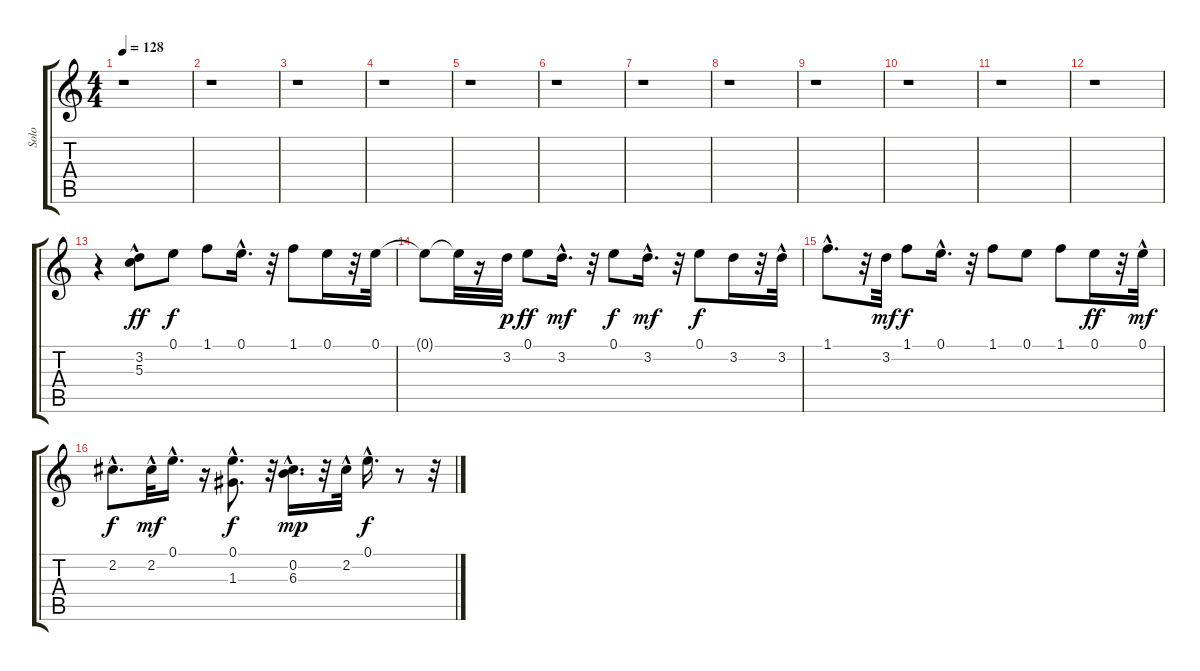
\track ("Solo " "Solo ") {instrument acousticguitarsteel}
\staff {score tabs}
\tuning (E4 B3 G3 D3 A2 E2) {hide}
\ts (4 4)
\tempo 128
\clef g2
\ks c
r.1{dy f} |
r.1 |
r.1 |
r.1 |
r.1 |
r.1 |
r.1 |
r.1 |
r.1 |
r.1 |
r.1 |
r.1 |
r.4 (3.2{hac} 5.3).8{dy ff} 0.1.8{dy f} 1.1.8 0.1{hac}.16{d} r.32 1.1.8 0.1.16 r.32 0.1.32 |
0.1{t}.8 0.1{t}.32 r.16 3.2.32{dy p} 0.1.8{dy ff} 3.2{hac}.16{d dy mf} r.32 0.1.8{dy f} 3.2{hac}.16{d dy mf} r.32 0.1.8{dy f} 3.2.16 r.32 3.2{hac}.32 |
1.1{hac}.8{d} r.32 3.2.32{dy mf} 1.1.8{dy f} 0.1{hac}.16{d} r.32 1.1.8 0.1.8 1.1.8 0.1.16{dy ff} r.32 0.1{hac}.32{dy mf} |
2.2{hac}.8{d dy f} 2.2{hac}.32{dy mf} 0.1{hac}.16{d} r.16 (0.1{hac} 1.3{hac}).8{d dy f} r.32 (0.2{hac} 6.3{hac}).16{d dy mp} r.32 2.2{hac}.32 0.1{hac}.16{d dy f} r.8 r.32
